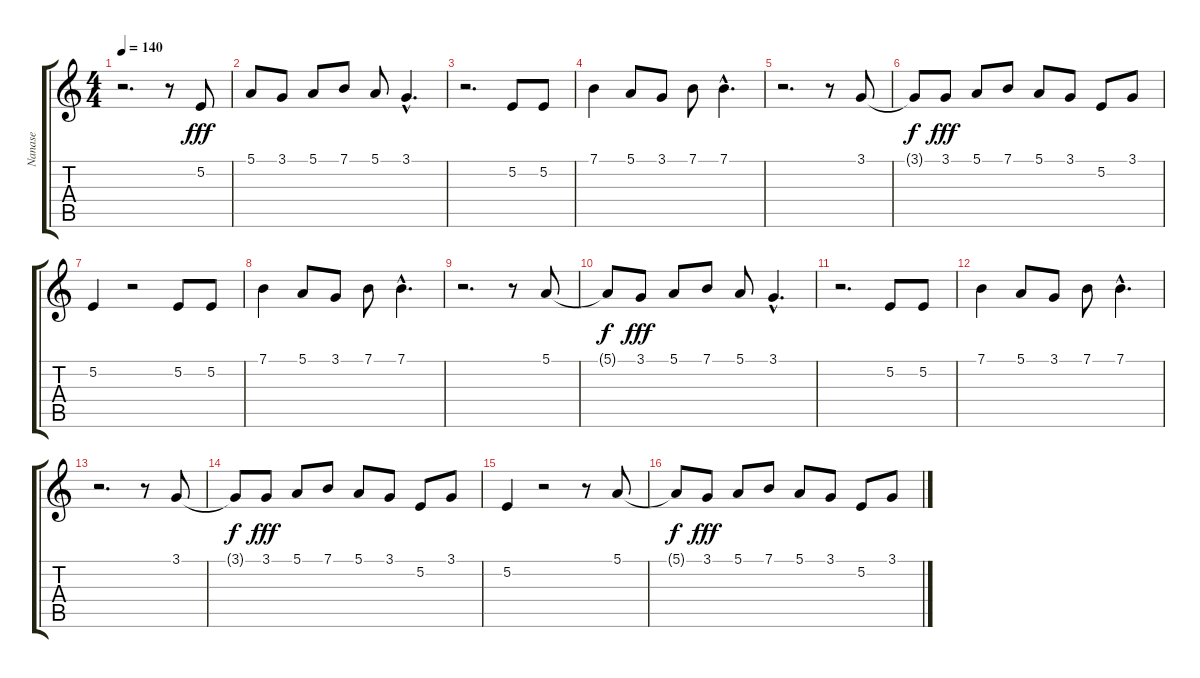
\track ("Nanase" "Nanase") {instrument altosax}
\staff {score tabs}
\tuning (E4 B3 G3 D3 A2 E2) {hide}
\ts (4 4)
\tempo 140
\clef g2
\ks c
r.2{d dy fff} r.8 5.2.8 |
5.1.8 3.1.8 5.1.8 7.1.8 5.1.8 3.1{hac}.4{d} |
r.2{d} 5.2.8 5.2.8 |
7.1.4 5.1.8 3.1.8 7.1.8 7.1{hac}.4{d} |
r.2{d} r.8 3.1.8 |
3.1{t}.8{dy f} 3.1.8{dy fff} 5.1.8 7.1.8 5.1.8 3.1.8 5.2.8 3.1.8 |
5.2.4 r.2 5.2.8 5.2.8 |
7.1.4 5.1.8 3.1.8 7.1.8 7.1{hac}.4{d} |
r.2{d} r.8 5.1.8 |
5.1{t}.8{dy f} 3.1.8{dy fff} 5.1.8 7.1.8 5.1.8 3.1{hac}.4{d} |
r.2{d} 5.2.8 5.2.8 |
7.1.4 5.1.8 3.1.8 7.1.8 7.1{hac}.4{d} |
r.2{d} r.8 3.1.8 |
3.1{t}.8{dy f} 3.1.8{dy fff} 5.1.8 7.1.8 5.1.8 3.1.8 5.2.8 3.1.8 |
5.2.4 r.2 r.8 5.1.8 |
5.1{t}.8{dy f} 3.1.8{dy fff} 5.1.8 7.1.8 5.1.8 3.1.8 5.2.8 3.1.8
